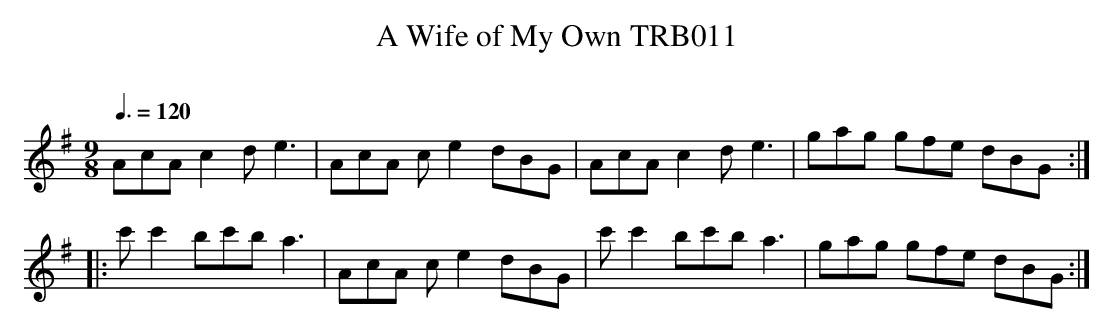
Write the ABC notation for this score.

X:1
T:Wife of My Own TRB011, A
Q:3/8=120
L:1/8
M:9/8
O:
K:G
AcA c2 d e3 | AcA c e2 dBG | AcA c2 d e3 | gag gfe dBG :|
|:c' c'2 bc'b a3 | AcA c e2 dBG | c' c'2 bc'b a3 | gag gfe dBG :|
